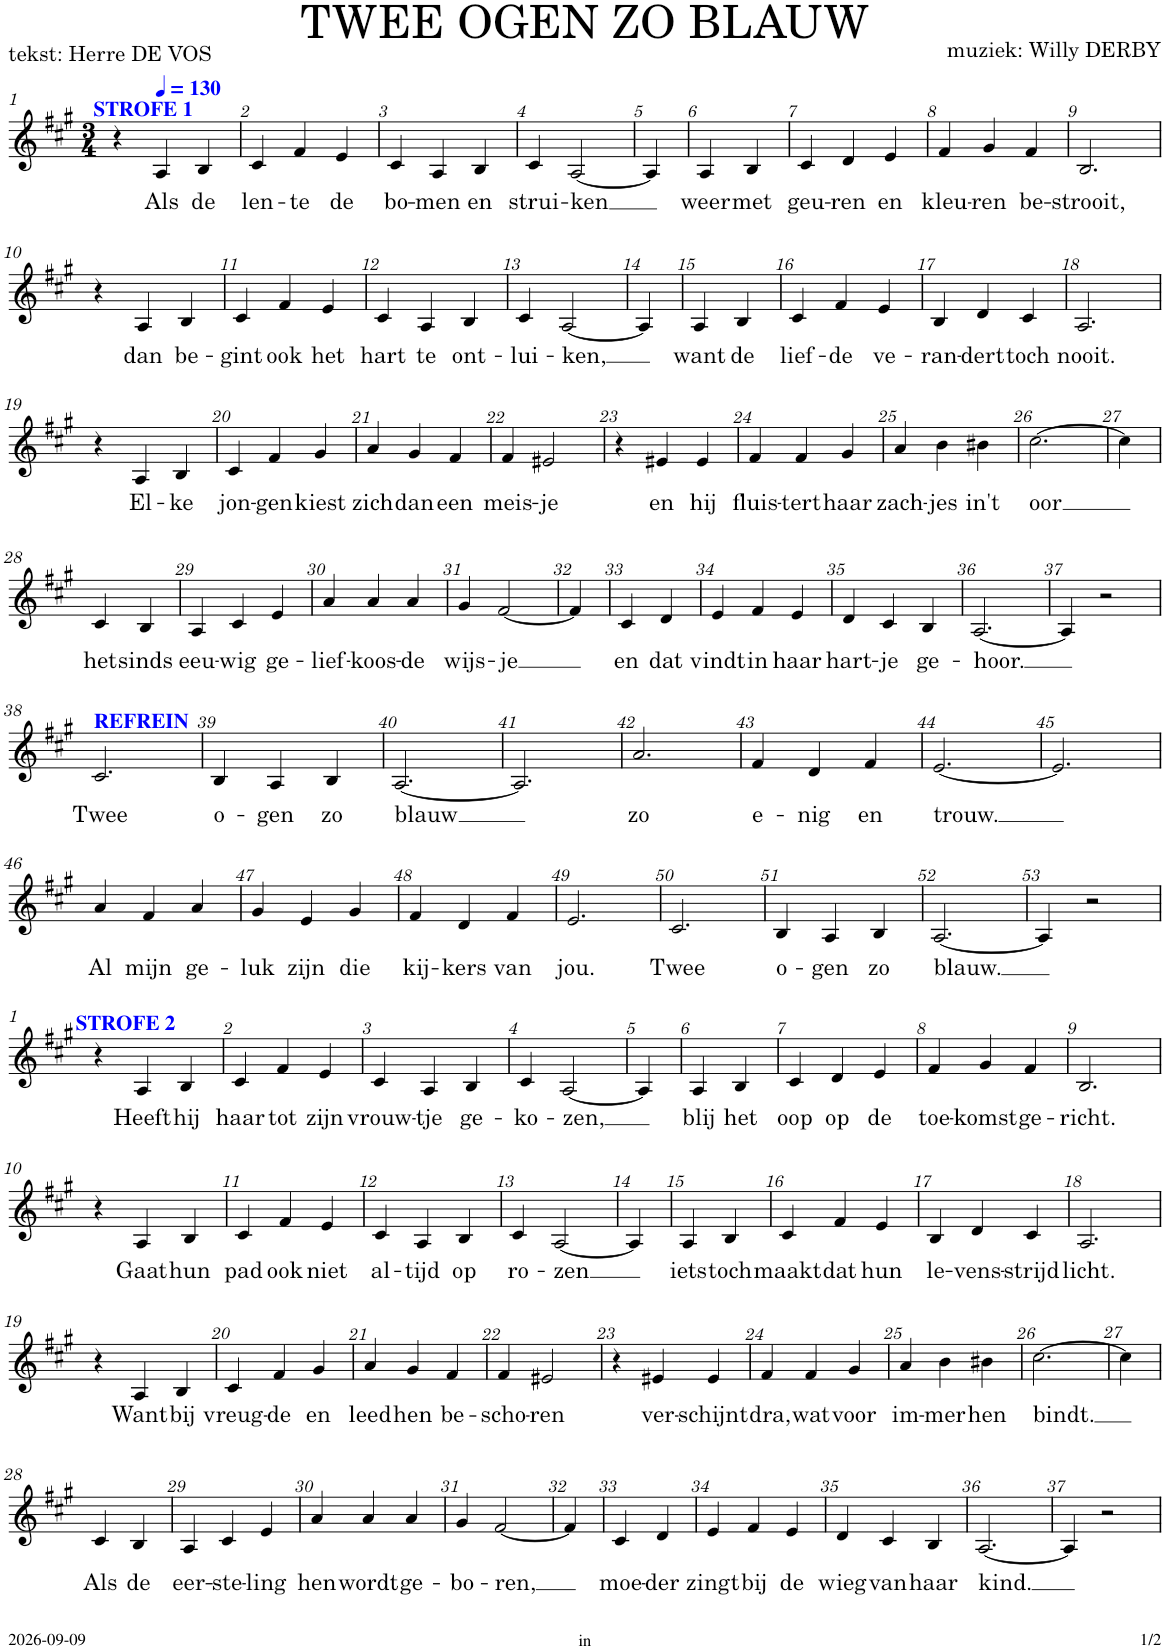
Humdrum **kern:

**kern	**text
*part1	*part1
*staff1	*staff1
*I"Soprano	*
*clefG2	*
*k[f#c#g#]	*
*M3/4	*
=1	=1
4r	.
*MM130	*
!LO:TX:a:B:color=#0000FF:t=STROFE 1	!
!	!LO:LY:b
4A/	Als
!	!LO:LY:b
4B/	de
=2	=2
!	!LO:LY:b
4c#/	len-
!	!LO:LY:b
4f#/	-te
!	!LO:LY:b
4e/	de
=3	=3
!	!LO:LY:b
4c#/	bo-
!	!LO:LY:b
4A/	-men
!	!LO:LY:b
4B/	en
=4	=4
!	!LO:LY:b
4c#/	strui-
!	!LO:LY:b
[2A/	-ken
=5	=5
4A/]	.
=6	=6
!	!LO:LY:b
4A/	weer
!	!LO:LY:b
4B/	met
=7	=7
!	!LO:LY:b
4c#/	geu-
!	!LO:LY:b
4d/	-ren
!	!LO:LY:b
4e/	en
=8	=8
!	!LO:LY:b
4f#/	kleu-
!	!LO:LY:b
4g#/	-ren
!	!LO:LY:b
4f#/	be-
=9	=9
!	!LO:LY:b
2.B/	-strooit,
!!LO:LB:g=z
=10	=10
4r	.
!	!LO:LY:b
4A/	dan
!	!LO:LY:b
4B/	be-
=11	=11
!	!LO:LY:b
4c#/	-gint
!	!LO:LY:b
4f#/	ook
!	!LO:LY:b
4e/	het
=12	=12
!	!LO:LY:b
4c#/	hart
!	!LO:LY:b
4A/	te
!	!LO:LY:b
4B/	ont-
=13	=13
!	!LO:LY:b
4c#/	-lui-
!	!LO:LY:b
[2A/	-ken,
=14	=14
4A/]	.
=15	=15
!	!LO:LY:b
4A/	want
!	!LO:LY:b
4B/	de
=16	=16
!	!LO:LY:b
4c#/	lief-
!	!LO:LY:b
4f#/	-de
!	!LO:LY:b
4e/	ve-
=17	=17
!	!LO:LY:b
4B/	-ran-
!	!LO:LY:b
4d/	-dert
!	!LO:LY:b
4c#/	toch
=18	=18
!	!LO:LY:b
2.A/	nooit.
!!LO:LB:g=z
=19	=19
4r	.
!	!LO:LY:b
4A/	El-
!	!LO:LY:b
4B/	-ke
=20	=20
!	!LO:LY:b
4c#/	jon-
!	!LO:LY:b
4f#/	-gen
!	!LO:LY:b
4g#/	kiest
=21	=21
!	!LO:LY:b
4a/	zich
!	!LO:LY:b
4g#/	dan
!	!LO:LY:b
4f#/	een
=22	=22
!	!LO:LY:b
4f#/	meis-
!	!LO:LY:b
2e#X/	-je
=23	=23
4r	.
!	!LO:LY:b
4e#X/	en
!	!LO:LY:b
4e#/	hij
=24	=24
!	!LO:LY:b
4f#/	fluis-
!	!LO:LY:b
4f#/	-tert
!	!LO:LY:b
4g#/	haar
=25	=25
!	!LO:LY:b
4a/	zach-
!	!LO:LY:b
4b\	-jes
!	!LO:LY:b
4b#X\	in't
=26	=26
!	!LO:LY:b
[2.cc#\	oor
=27	=27
4cc#\]	.
!!LO:LB:g=z
=28	=28
!	!LO:LY:b
4c#/	het
!	!LO:LY:b
4B/	sinds
=29	=29
!	!LO:LY:b
4A/	eeu-
!	!LO:LY:b
4c#/	-wig
!	!LO:LY:b
4e/	ge-
=30	=30
!	!LO:LY:b
4a/	-lief-
!	!LO:LY:b
4a/	-koos-
!	!LO:LY:b
4a/	-de
=31	=31
!	!LO:LY:b
4g#/	wijs-
!	!LO:LY:b
[2f#/	-je
=32	=32
4f#/]	.
=33	=33
!	!LO:LY:b
4c#/	en
!	!LO:LY:b
4d/	dat
=34	=34
!	!LO:LY:b
4e/	vindt
!	!LO:LY:b
4f#/	in
!	!LO:LY:b
4e/	haar
=35	=35
!	!LO:LY:b
4d/	hart-
!	!LO:LY:b
4c#/	-je
!	!LO:LY:b
4B/	ge-
=36	=36
!	!LO:LY:b
[2.A/	-hoor.
=37	=37
4A/]	.
2r	.
!!LO:LB:g=z
=38	=38
!LO:TX:a:B:color=#0000FF:t=REFREIN	!
!	!LO:LY:b
2.c#/	Twee
=39	=39
!	!LO:LY:b
4B/	o-
!	!LO:LY:b
4A/	-gen
!	!LO:LY:b
4B/	zo
=40	=40
!	!LO:LY:b
[2.A/	blauw
=41	=41
2.A/]	.
=42	=42
!	!LO:LY:b
2.a/	zo
=43	=43
!	!LO:LY:b
4f#/	e-
!	!LO:LY:b
4d/	-nig
!	!LO:LY:b
4f#/	en
=44	=44
!	!LO:LY:b
[2.e/	trouw.
=45	=45
2.e/]	.
!!LO:LB:g=z
=46	=46
!	!LO:LY:b
4a/	Al
!	!LO:LY:b
4f#/	mijn
!	!LO:LY:b
4a/	ge-
=47	=47
!	!LO:LY:b
4g#/	-luk
!	!LO:LY:b
4e/	zijn
!	!LO:LY:b
4g#/	die
=48	=48
!	!LO:LY:b
4f#/	kij-
!	!LO:LY:b
4d/	-kers
!	!LO:LY:b
4f#/	van
=49	=49
!	!LO:LY:b
2.e/	jou.
=50	=50
!	!LO:LY:b
2.c#/	Twee
=51	=51
!	!LO:LY:b
4B/	o-
!	!LO:LY:b
4A/	-gen
!	!LO:LY:b
4B/	zo
=52	=52
!	!LO:LY:b
[2.A/	blauw.
=53	=53
4A/]	.
2r	.
!!LO:LB:g=z
=1	=1
4r	.
!LO:TX:a:B:color=#0000FF:t=STROFE 2	!
!	!LO:LY:b
4A/	Heeft
!	!LO:LY:b
4B/	hij
=2	=2
!	!LO:LY:b
4c#/	haar
!	!LO:LY:b
4f#/	tot
!	!LO:LY:b
4e/	zijn
=3	=3
!	!LO:LY:b
4c#/	vrouw-
!	!LO:LY:b
4A/	-tje
!	!LO:LY:b
4B/	ge-
=4	=4
!	!LO:LY:b
4c#/	-ko-
!	!LO:LY:b
[2A/	-zen,
=5	=5
4A/]	.
=6	=6
!	!LO:LY:b
4A/	blij
!	!LO:LY:b
4B/	het
=7	=7
!	!LO:LY:b
4c#/	oop
!	!LO:LY:b
4d/	op
!	!LO:LY:b
4e/	de
=8	=8
!	!LO:LY:b
4f#/	toe-
!	!LO:LY:b
4g#/	-komst
!	!LO:LY:b
4f#/	ge-
=9	=9
!	!LO:LY:b
2.B/	-richt.
!!LO:LB:g=z
=10	=10
4r	.
!	!LO:LY:b
4A/	Gaat
!	!LO:LY:b
4B/	hun
=11	=11
!	!LO:LY:b
4c#/	pad
!	!LO:LY:b
4f#/	ook
!	!LO:LY:b
4e/	niet
=12	=12
!	!LO:LY:b
4c#/	al-
!	!LO:LY:b
4A/	-tijd
!	!LO:LY:b
4B/	op
=13	=13
!	!LO:LY:b
4c#/	ro-
!	!LO:LY:b
[2A/	-zen
=14	=14
4A/]	.
=15	=15
!	!LO:LY:b
4A/	iets
!	!LO:LY:b
4B/	toch
=16	=16
!	!LO:LY:b
4c#/	maakt
!	!LO:LY:b
4f#/	dat
!	!LO:LY:b
4e/	hun
=17	=17
!	!LO:LY:b
4B/	le-
!	!LO:LY:b
4d/	-vens-
!	!LO:LY:b
4c#/	-strijd
=18	=18
!	!LO:LY:b
2.A/	licht.
!!LO:LB:g=z
=19	=19
4r	.
!	!LO:LY:b
4A/	Want
!	!LO:LY:b
4B/	bij
=20	=20
!	!LO:LY:b
4c#/	vreug-
!	!LO:LY:b
4f#/	-de
!	!LO:LY:b
4g#/	en
=21	=21
!	!LO:LY:b
4a/	leed
!	!LO:LY:b
4g#/	hen
!	!LO:LY:b
4f#/	be-
=22	=22
!	!LO:LY:b
4f#/	-scho-
!	!LO:LY:b
2e#X/	-ren
=23	=23
4r	.
!	!LO:LY:b
4e#X/	ver-
!	!LO:LY:b
4e#/	-schijnt
=24	=24
!	!LO:LY:b
4f#/	dra,
!	!LO:LY:b
4f#/	wat
!	!LO:LY:b
4g#/	voor
=25	=25
!	!LO:LY:b
4a/	im-
!	!LO:LY:b
4b\	-mer
!	!LO:LY:b
4b#X\	hen
=26	=26
!	!LO:LY:b
[2.cc#\	bindt.
=27	=27
4cc#\]	.
!!LO:LB:g=z
=28	=28
!	!LO:LY:b
4c#/	Als
!	!LO:LY:b
4B/	de
=29	=29
!	!LO:LY:b
4A/	eer-
!	!LO:LY:b
4c#/	-ste-
!	!LO:LY:b
4e/	-ling
=30	=30
!	!LO:LY:b
4a/	hen
!	!LO:LY:b
4a/	wordt
!	!LO:LY:b
4a/	ge-
=31	=31
!	!LO:LY:b
4g#/	-bo-
!	!LO:LY:b
[2f#/	-ren,
=32	=32
4f#/]	.
=33	=33
!	!LO:LY:b
4c#/	moe-
!	!LO:LY:b
4d/	-der
=34	=34
!	!LO:LY:b
4e/	zingt
!	!LO:LY:b
4f#/	bij
!	!LO:LY:b
4e/	de
=35	=35
!	!LO:LY:b
4d/	wieg
!	!LO:LY:b
4c#/	van
!	!LO:LY:b
4B/	haar
=36	=36
!	!LO:LY:b
[2.A/	kind.
=37	=37
4A/]	.
2r	.
=	=
*-	*-
